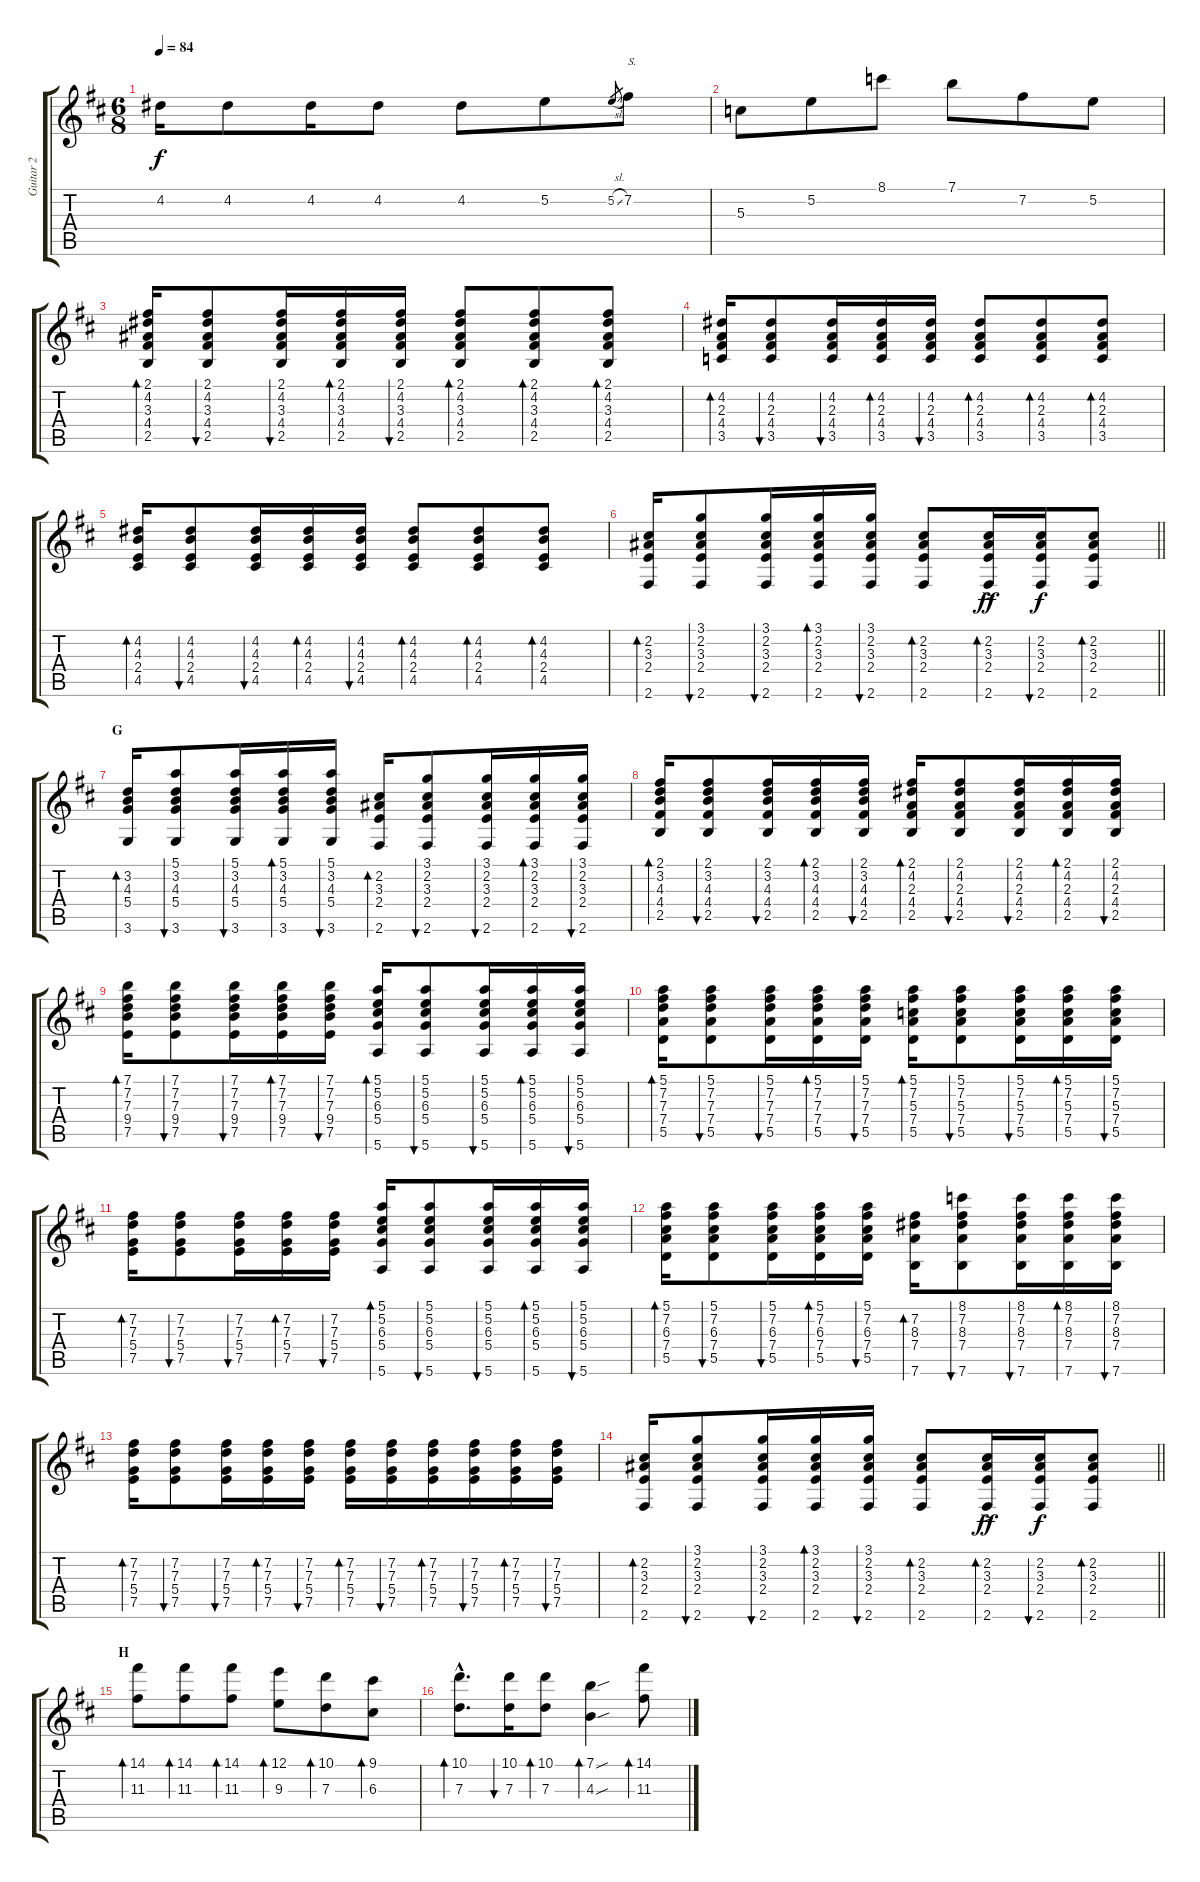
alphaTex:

\track ("Guitar 2" "Guitar 2") {instrument acousticguitarsteel}
\staff {score tabs}
\tuning (E4 B3 G3 D3 A2 E2) {hide}
\ts (6 8)
\tempo 84
\clef g2
\ks d
4.2.16{dy f} 4.2.8 4.2.16 4.2.8 4.2.8 5.2.8 5.2{sl}.8{gr} 7.2.8{txt "S."} |
5.3.8 5.2.8 8.1.8 7.1.8 7.2.8 5.2.8 |
(2.1 4.2 3.3 4.4 2.5).16{bd 30 volume 8} (2.1 4.2 3.3 4.4 2.5).8{bu 30} (2.1 4.2 3.3 4.4 2.5).16{bu 30} (2.1 4.2 3.3 4.4 2.5).16{bd 30} (2.1 4.2 3.3 4.4 2.5).16{bu 30} (2.1 4.2 3.3 4.4 2.5).8{bd 30} (2.1 4.2 3.3 4.4 2.5).8{bd 30} (2.1 4.2 3.3 4.4 2.5).8{bd 30} |
(4.2 2.3 4.4 3.5).16{bd 30} (4.2 2.3 4.4 3.5).8{bu 30} (4.2 2.3 4.4 3.5).16{bu 30} (4.2 2.3 4.4 3.5).16{bd 30} (4.2 2.3 4.4 3.5).16{bu 30} (4.2 2.3 4.4 3.5).8{bd 30} (4.2 2.3 4.4 3.5).8{bd 30} (4.2 2.3 4.4 3.5).8{bd 30} |
(4.2 4.3 2.4 4.5).16{bd 30} (4.2 4.3 2.4 4.5).8{bu 30} (4.2 4.3 2.4 4.5).16{bu 30} (4.2 4.3 2.4 4.5).16{bd 30} (4.2 4.3 2.4 4.5).16{bu 30} (4.2 4.3 2.4 4.5).8{bd 30} (4.2 4.3 2.4 4.5).8{bd 30} (4.2 4.3 2.4 4.5).8{bd 30} |
\barLineRight lightlight
(2.2 3.3 2.4 2.6).16{bd 30} (3.1 2.2 3.3 2.4 2.6).8{bu 30} (3.1 2.2 3.3 2.4 2.6).16{bu 30} (3.1 2.2 3.3 2.4 2.6).16{bd 30} (3.1 2.2 3.3 2.4 2.6).16{bu 30} (2.2 3.3 2.4 2.6).8{bd 30} (2.2{ac} 3.3{ac} 2.4{ac} 2.6{ac}).16{bd 120 dy ff} (2.2 3.3 2.4 2.6).16{bu 30 dy f} (2.2 3.3 2.4 2.6).8{bd 30} |
\section ("" "G")
(3.2 4.3 5.4 3.6).16{bd 30 volume 8} (5.1 3.2 4.3 5.4 3.6).8{bu 30} (5.1 3.2 4.3 5.4 3.6).16{bu 30} (5.1 3.2 4.3 5.4 3.6).16{bd 30} (5.1 3.2 4.3 5.4 3.6).16{bu 30} (2.2 3.3 2.4 2.6).16{bd 30} (3.1 2.2 3.3 2.4 2.6).8{bu 30} (3.1 2.2 3.3 2.4 2.6).16{bu 30} (3.1 2.2 3.3 2.4 2.6).16{bd 30} (3.1 2.2 3.3 2.4 2.6).16{bu 30} |
(2.1 3.2 4.3 4.4 2.5).16{bd 30} (2.1 3.2 4.3 4.4 2.5).8{bu 30} (2.1 3.2 4.3 4.4 2.5).16{bu 30} (2.1 3.2 4.3 4.4 2.5).16{bd 30} (2.1 3.2 4.3 4.4 2.5).16{bu 30} (2.1 4.2 2.3 4.4 2.5).16{bd 30} (2.1 4.2 2.3 4.4 2.5).8{bu 30} (2.1 4.2 2.3 4.4 2.5).16{bu 30} (2.1 4.2 2.3 4.4 2.5).16{bd 30} (2.1 4.2 2.3 4.4 2.5).16{bu 30} |
(7.1 7.2 7.3 9.4 7.5).16{bd 30} (7.1 7.2 7.3 9.4 7.5).8{bu 30} (7.1 7.2 7.3 9.4 7.5).16{bu 30} (7.1 7.2 7.3 9.4 7.5).16{bd 30} (7.1 7.2 7.3 9.4 7.5).16{bu 30} (5.1 5.2 6.3 5.4 5.6).16{bd 30} (5.1 5.2 6.3 5.4 5.6).8{bu 30} (5.1 5.2 6.3 5.4 5.6).16{bu 30} (5.1 5.2 6.3 5.4 5.6).16{bd 30} (5.1 5.2 6.3 5.4 5.6).16{bu 30} |
(5.1 7.2 7.3 7.4 5.5).16{bd 30} (5.1 7.2 7.3 7.4 5.5).8{bu 30} (5.1 7.2 7.3 7.4 5.5).16{bu 30} (5.1 7.2 7.3 7.4 5.5).16{bd 30} (5.1 7.2 7.3 7.4 5.5).16{bu 30} (5.1 7.2 5.3 7.4 5.5).16{bd 30} (5.1 7.2 5.3 7.4 5.5).8{bu 30} (5.1 7.2 5.3 7.4 5.5).16{bu 30} (5.1 7.2 5.3 7.4 5.5).16{bd 30} (5.1 7.2 5.3 7.4 5.5).16{bu 30} |
(7.2 7.3 5.4 7.5).16{bd 30} (7.2 7.3 5.4 7.5).8{bu 30} (7.2 7.3 5.4 7.5).16{bu 30} (7.2 7.3 5.4 7.5).16{bd 30} (7.2 7.3 5.4 7.5).16{bu 30} (5.1 5.2 6.3 5.4 5.6).16{bd 30} (5.1 5.2 6.3 5.4 5.6).8{bu 30} (5.1 5.2 6.3 5.4 5.6).16{bu 30} (5.1 5.2 6.3 5.4 5.6).16{bd 30} (5.1 5.2 6.3 5.4 5.6).16{bu 30} |
(5.1 7.2 6.3 7.4 5.5).16{bd 30} (5.1 7.2 6.3 7.4 5.5).8{bu 30} (5.1 7.2 6.3 7.4 5.5).16{bu 30} (5.1 7.2 6.3 7.4 5.5).16{bd 30} (5.1 7.2 6.3 7.4 5.5).16{bu 30} (7.2 8.3 7.4 7.6).16{bd 30} (8.1 7.2 8.3 7.4 7.6).8{bu 30} (8.1 7.2 8.3 7.4 7.6).16{bu 30} (8.1 7.2 8.3 7.4 7.6).16{bd 30} (8.1 7.2 8.3 7.4 7.6).16{bu 30} |
(7.2 7.3 5.4 7.5).16{bd 30} (7.2 7.3 5.4 7.5).8{bu 30} (7.2 7.3 5.4 7.5).16{bu 30} (7.2 7.3 5.4 7.5).16{bd 30} (7.2 7.3 5.4 7.5).16{bu 30} (7.2 7.3 5.4 7.5).16{bd 30} (7.2 7.3 5.4 7.5).16{bu 30} (7.2 7.3 5.4 7.5).16{bd 30} (7.2 7.3 5.4 7.5).16{bu 30} (7.2 7.3 5.4 7.5).16{bd 30} (7.2 7.3 5.4 7.5).16{bu 30} |
\barLineRight lightlight
(2.2 3.3 2.4 2.6).16{bd 30} (3.1 2.2 3.3 2.4 2.6).8{bu 30} (3.1 2.2 3.3 2.4 2.6).16{bu 30} (3.1 2.2 3.3 2.4 2.6).16{bd 30} (3.1 2.2 3.3 2.4 2.6).16{bu 30} (2.2 3.3 2.4 2.6).8{bd 30} (2.2{ac} 3.3{ac} 2.4{ac} 2.6{ac}).16{bd 60 dy ff} (2.2 3.3 2.4 2.6).16{bu 30 dy f} (2.2 3.3 2.4 2.6).8{bd 30} |
\section ("" "H")
(14.1 11.3).8{bd 30 volume 16} (14.1 11.3).8{bd 30} (14.1 11.3).8{bd 30} (12.1 9.3).8{bd 30} (10.1 7.3).8{bd 30} (9.1 6.3).8{bd 30} |
(10.1{hac} 7.3{hac}).8{d bd 30} (10.1 7.3).16{bu 30} (10.1 7.3).8{bd 30} (7.1{sou} 4.3{sou}).4{bd 30} (14.1 11.3).8{bd 30}
